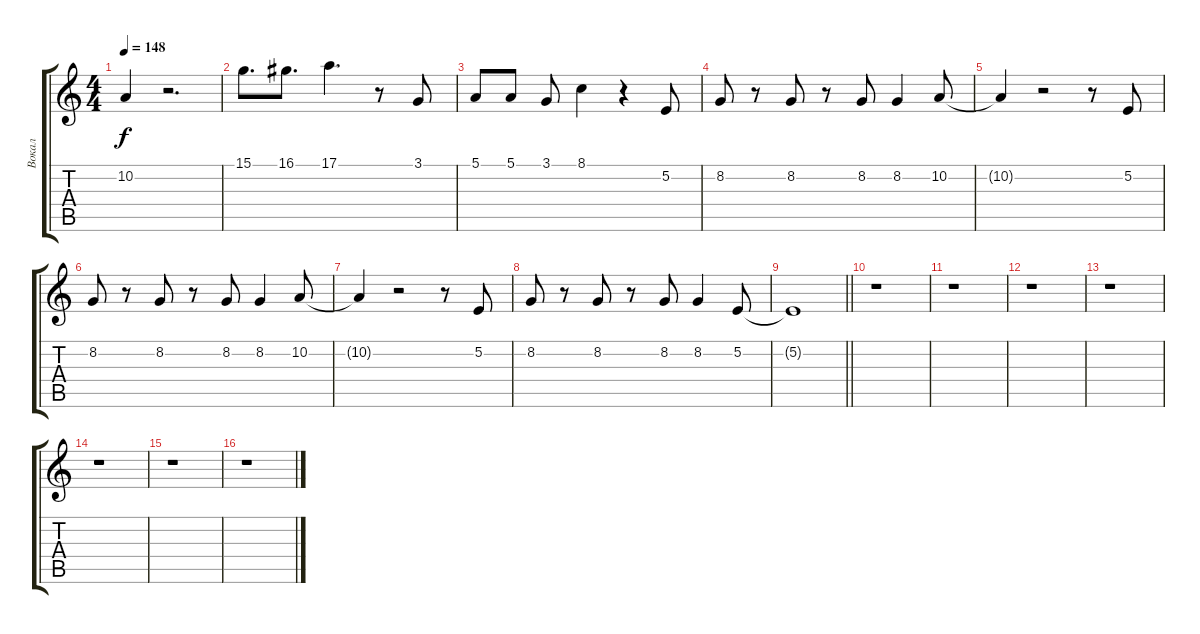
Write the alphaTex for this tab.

\track ("Вокал" "Вокал") {instrument oboe}
\staff {score tabs}
\tuning (E4 B3 G3 D3 A2 E2) {hide}
\ts (4 4)
\tempo 148
\clef g2
\ks c
10.2{t}.4{dy f} r.2{d} |
15.1.8{d} 16.1.8{d} 17.1.4{d} r.8 3.1.8 |
5.1.8 5.1.8 3.1.8 8.1.4 r.4 5.2.8 |
8.2.8 r.8 8.2.8 r.8 8.2.8 8.2.4 10.2.8 |
10.2{t}.4 r.2 r.8 5.2.8 |
8.2.8 r.8 8.2.8 r.8 8.2.8 8.2.4 10.2.8 |
10.2{t}.4 r.2 r.8 5.2.8 |
8.2.8 r.8 8.2.8 r.8 8.2.8 8.2.4 5.2.8 |
\barLineRight lightlight
5.2{t}.1 |
r.1 |
r.1 |
r.1 |
r.1 |
r.1 |
r.1 |
r.1
